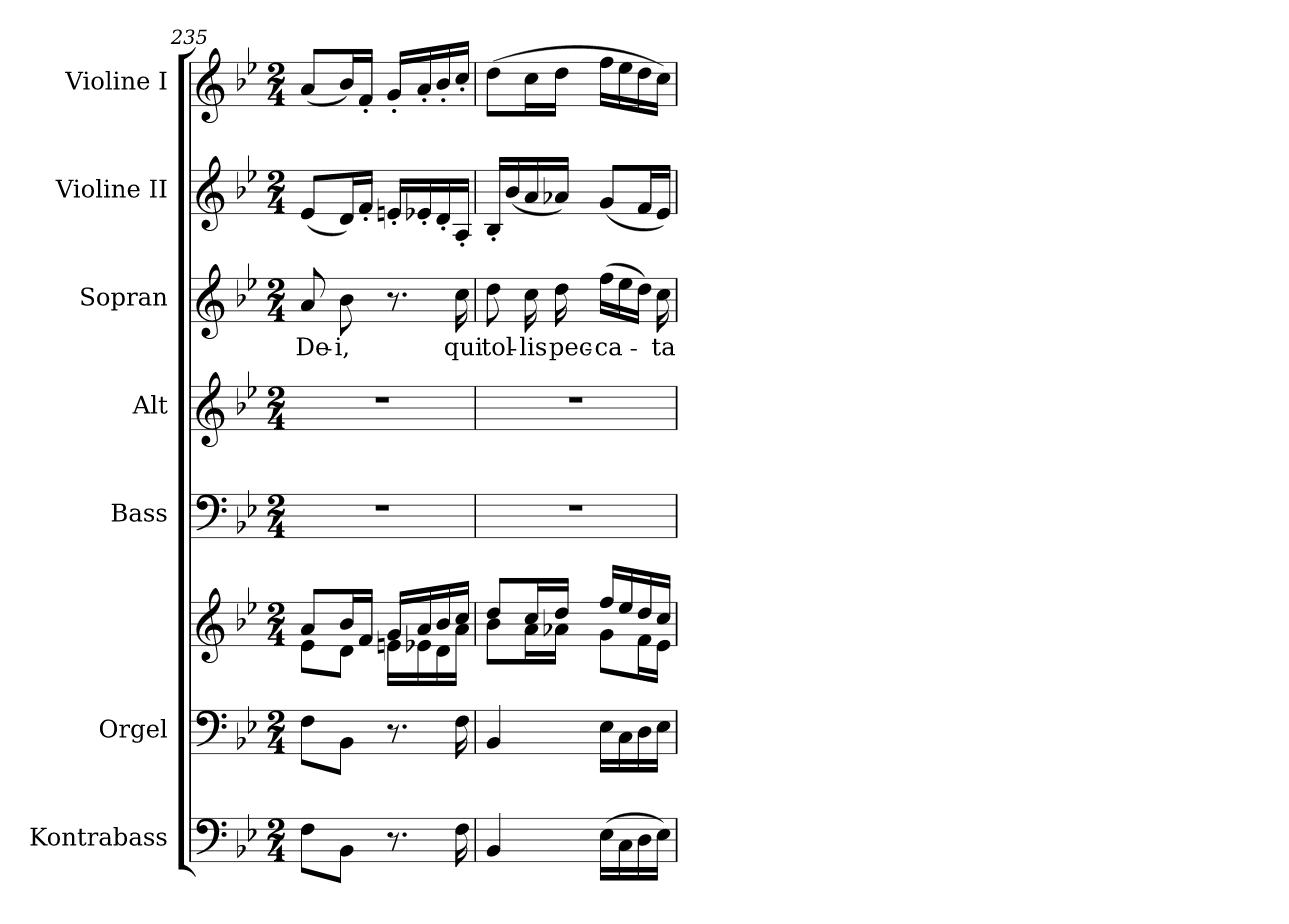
**kern	**kern	**kern	**kern	**kern	**kern	**text	**kern	**kern
*part7	*part6	*part6	*part5	*part4	*part3	*part3	*part2	*part1
*staff8	*staff7	*staff6	*staff5	*staff4	*staff3	*staff3	*staff2	*staff1
*I"Kontrabass	*I"Orgel	*	*I"Bass	*I"Alt	*I"Sopran	*	*I"Violine II	*I"Violine I
*I'Kb.	*I'Org.	*	*I'B	*I'A	*I'S	*	*I'Vl. II	*I'Vl. I
*clefF4	*clefF4	*clefG2	*clefF4	*clefG2	*clefG2	*	*clefG2	*clefG2
*ITrd7c12	*	*	*	*	*	*	*	*
*k[b-e-]	*k[b-e-]	*k[b-e-]	*k[b-e-]	*k[b-e-]	*k[b-e-]	*	*k[b-e-]	*k[b-e-]
*B-:	*B-:	*B-:	*B-:	*B-:	*B-:	*	*B-:	*B-:
*M2/4	*M2/4	*M2/4	*M2/4	*M2/4	*M2/4	*	*M2/4	*M2/4
=235	=235	=235	=235	=235	=235	=235	=235	=235
*	*	*^	*	*	*	*	*	*
!	!	!	!	!	!	!	!LO:LY:b	!	!
8FF\L	8F\L	8a/L	8e-\L	2r	2r	8a/	De-	(<8e-/L	(<8a/L
!	!	!	!	!	!	!	!LO:LY:b	!	!
8BBB-\J	8BB-\J	16b-/L	8d\J	.	.	8b-\	-i,	16d/L)	16b-/L)
.	.	16f/JJ	.	.	.	.	.	16f'</JJ	16f'</JJ
8.r	8.r	16g/LL	16en\LL	.	.	8.r	.	16en'</LL	16g'</LL
.	.	16a/	16e-X\	.	.	.	.	16e-X'</	16a'</
.	.	16b-/	16d\	.	.	.	.	16d'</	16b-'</
!	!	!	!	!	!	!	!LO:LY:b	!	!
16FF\	16F\	16cc/JJ	16a\JJ	.	.	16cc\	qui	16A'</JJ	16cc'</JJ
=236	=236	=236	=236	=236	=236	=236	=236	=236	=236
!	!	!	!	!	!	!	!LO:LY:b	!	!
4BBB-/	4BB-/	8dd/L	8b-\L	2r	2r	8dd\	tol-	16B-'</LL	(>8dd\L
.	.	.	.	.	.	.	.	(<16b-/	.
!	!	!	!	!	!	!	!LO:LY:b	!	!
.	.	16cc/L	16a\L	.	.	16cc\	-lis	16a/	16cc\L
!	!	!	!	!	!	!	!LO:LY:b	!	!
.	.	16dd/JJ	16a-X\JJ	.	.	16dd\	pec-	16a-X/JJ)	16dd\JJ
!	!	!	!	!	!	!	!LO:LY:b	!	!
(>16EE-\LL	16E-\LL	16ff/LL	8g\L	.	.	(>16ff\LL	-ca-	(<8g/L	16ff\LL
16CC\	16C\	16ee-/	.	.	.	16ee-\	.	.	16ee-\
16DD\	16D\	16dd/	16f\L	.	.	16dd\JJ)	.	16f/L	16dd\
!	!	!	!	!	!	!	!LO:LY:b	!	!
16EE-\JJ)	16E-\JJ	16cc/JJ	16e-\JJ	.	.	16cc\	-ta	16e-/JJ)	16cc\JJ)
*	*	*v	*v	*	*	*	*	*	*
=	=	=	=	=	=	=	=	=
*-	*-	*-	*-	*-	*-	*-	*-	*-
